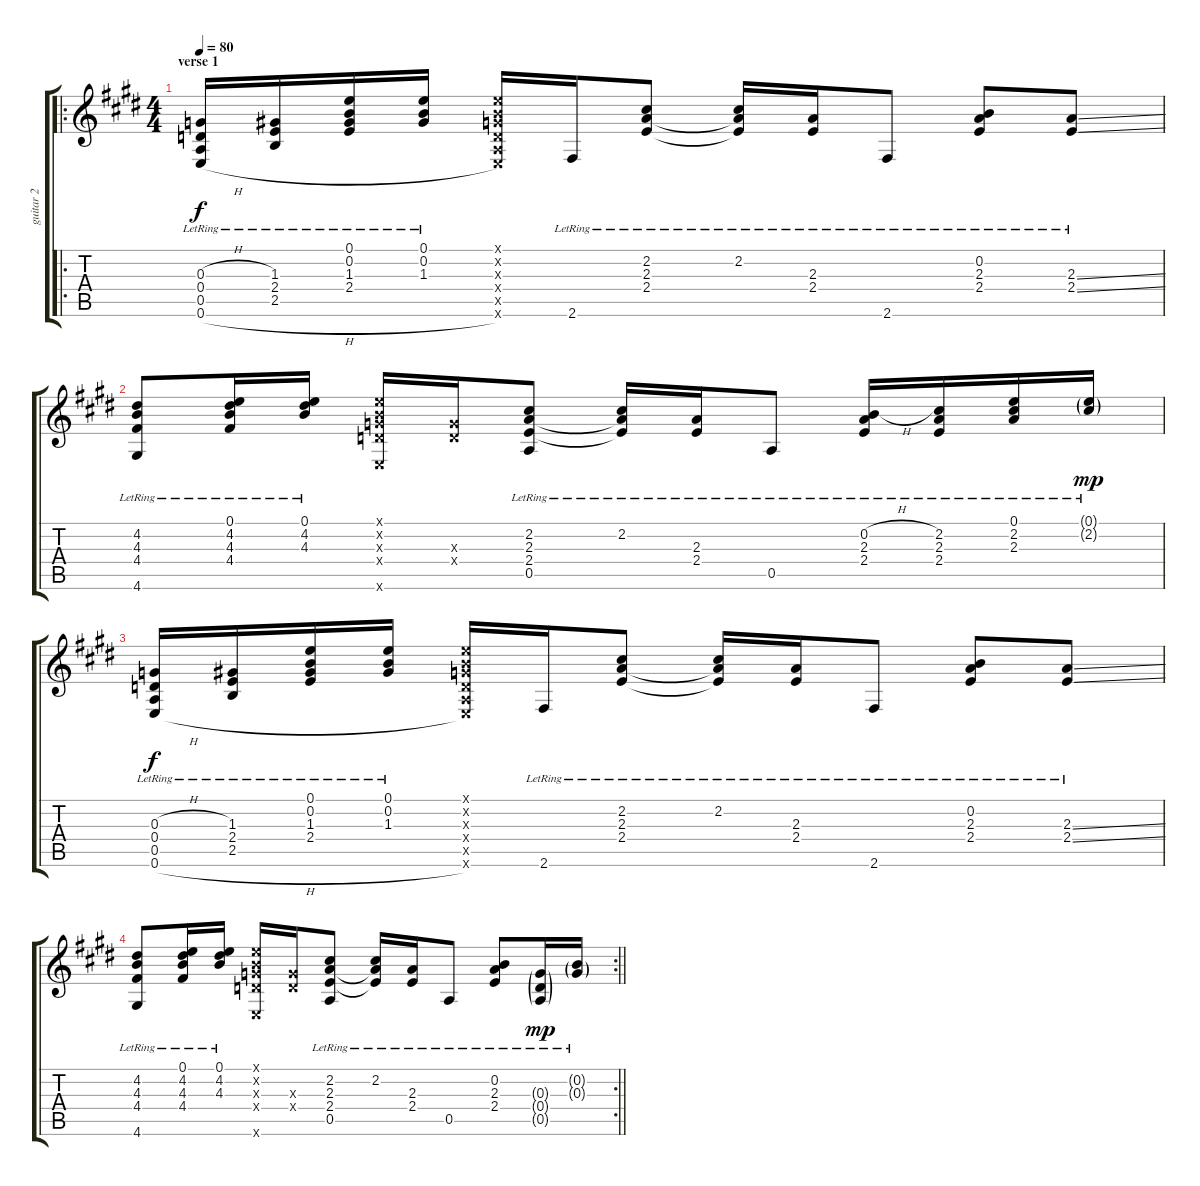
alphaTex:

\track ("guitar 2" "guitar 2") {instrument acousticguitarsteel}
\staff {score tabs}
\tuning (E4 B3 G3 D3 A2 E2) {hide}
\ro
\ts (4 4)
\section ("" "verse 1")
\tempo 80
\clef g2
\ks e
(0.3{h lr} 0.4 0.5 0.6{h}).16{dy f} (1.3{lr} 2.4 2.5).16 (0.1 0.2 1.3{lr} 2.4).16 (0.1 0.2 1.3{lr}).16 (0.1{x} 0.2{x} 0.3{x} 0.4{x} 0.5{x} 0.6{x}).16 2.6{lr}.16 (2.2 2.3 2.4{lr}).8 (2.2{lr} 2.3{t} 2.4{t}).16 (2.3{lr} 2.4).16 2.6{lr}.8 (0.2 2.3 2.4{lr}).8 (2.3{ss} 2.4{ss lr}).8 |
(4.2 4.3 4.4{lr} 4.6).8 (0.1 4.2 4.3 4.4{lr}).16 (0.1 4.2 4.3{lr}).16 (0.1{x} 0.2{x} 0.3{x} 0.4{x} 0.6{x}).16 (0.3{x} 0.4{x}).16 (2.2 2.3{lr} 2.4 0.5).8 (2.2{lr} 2.3{t} 2.4{t}).16 (2.3 2.4{lr}).16 0.5{lr}.8 (0.2{h} 2.3 2.4{lr}).16 (2.2 2.3{lr} 2.4).16 (0.1 2.2{lr} 2.3).16 (0.1{g} 2.2{g lr}).16{dy mp} |
(0.3{h lr} 0.4 0.5 0.6{h}).16{dy f} (1.3{lr} 2.4 2.5).16 (0.1 0.2 1.3{lr} 2.4).16 (0.1 0.2 1.3{lr}).16 (0.1{x} 0.2{x} 0.3{x} 0.4{x} 0.5{x} 0.6{x}).16 2.6{lr}.16 (2.2 2.3 2.4{lr}).8 (2.2{lr} 2.3{t} 2.4{t}).16 (2.3{lr} 2.4).16 2.6{lr}.8 (0.2 2.3 2.4{lr}).8 (2.3{ss} 2.4{ss lr}).8 |
\rc 2
\barLineRight lightlight
(4.2 4.3 4.4{lr} 4.6).8 (0.1 4.2 4.3 4.4{lr}).16 (0.1 4.2 4.3{lr}).16 (0.1{x} 0.2{x} 0.3{x} 0.4{x} 0.6{x}).16 (0.3{x} 0.4{x}).16 (2.2 2.3{lr} 2.4 0.5).8 (2.2{lr} 2.3{t} 2.4{t}).16 (2.3 2.4{lr}).16 0.5{lr}.8 (0.2 2.3 2.4{lr}).8 (0.3{g lr} 0.4{g} 0.5{g}).16{dy mp} (0.2{g lr} 0.3{g}).16
